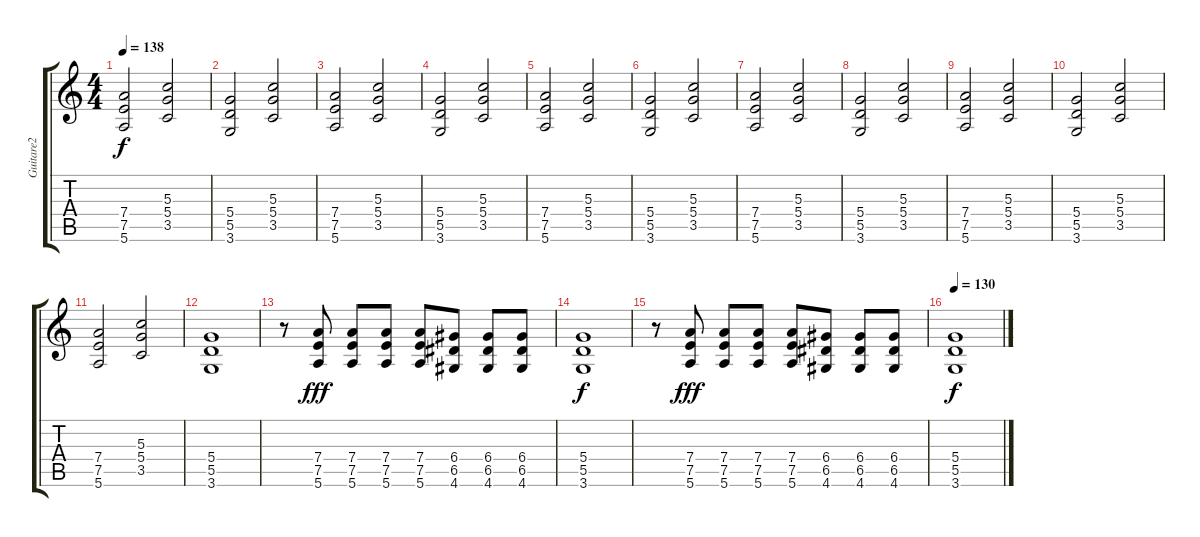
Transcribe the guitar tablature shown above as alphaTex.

\track ("Guitare2" "Guitare2") {instrument distortionguitar}
\staff {score tabs}
\tuning (E4 B3 G3 D3 A2 E2) {hide}
\ts (4 4)
\tempo 138
\clef g2
\ks c
(7.4 7.5 5.6).2{dy f} (5.3 5.4 3.5).2 |
(5.4 5.5 3.6).2 (5.3 5.4 3.5).2 |
(7.4 7.5 5.6).2 (5.3 5.4 3.5).2 |
(5.4 5.5 3.6).2 (5.3 5.4 3.5).2 |
(7.4 7.5 5.6).2 (5.3 5.4 3.5).2 |
(5.4 5.5 3.6).2 (5.3 5.4 3.5).2 |
(7.4 7.5 5.6).2 (5.3 5.4 3.5).2 |
(5.4 5.5 3.6).2 (5.3 5.4 3.5).2 |
(7.4 7.5 5.6).2 (5.3 5.4 3.5).2 |
(5.4 5.5 3.6).2 (5.3 5.4 3.5).2 |
(7.4 7.5 5.6).2 (5.3 5.4 3.5).2 |
(5.4 5.5 3.6).1{volume 10} |
r.8 (7.4 7.5 5.6).8{dy fff} (7.4 7.5 5.6).8 (7.4 7.5 5.6).8 (7.4 7.5 5.6).8 (6.4 6.5 4.6).8 (6.4 6.5 4.6).8 (6.4 6.5 4.6).8 |
(5.4 5.5 3.6).1{dy f} |
r.8 (7.4 7.5 5.6).8{dy fff} (7.4 7.5 5.6).8 (7.4 7.5 5.6).8 (7.4 7.5 5.6).8 (6.4 6.5 4.6).8 (6.4 6.5 4.6).8 (6.4 6.5 4.6).8 |
\tempo 130
(5.4 5.5 3.6).1{dy f}
